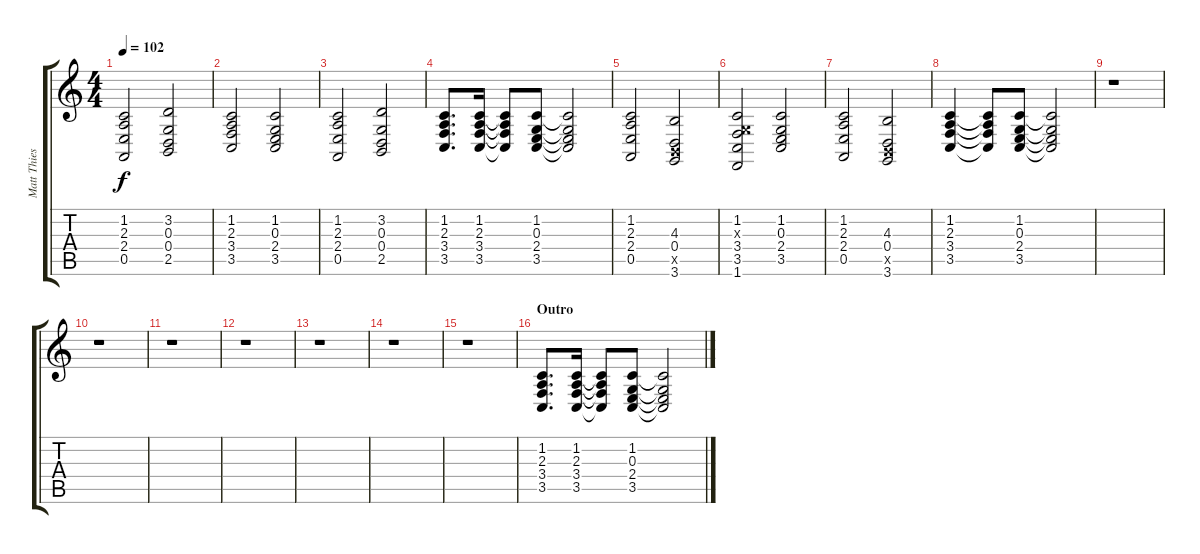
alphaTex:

\track ("Matt Thiessen (Piano L/H)" "Matt Thies") {instrument acousticgrandpiano}
\staff {score tabs}
\tuning (E4 B3 G3 D3 A2 E2) {hide}
\ts (4 4)
\tempo 102
\clef g2
\ks c
(1.2 2.3 2.4 0.5).2{dy f} (3.2 0.3 0.4 2.5).2 |
(1.2 2.3 3.4 3.5).2 (1.2 0.3 2.4 3.5).2 |
(1.2 2.3 2.4 0.5).2 (3.2 0.3 0.4 2.5).2 |
(1.2 2.3 3.4 3.5).8{d} (1.2 2.3 3.4 3.5).16 (1.2{t} 2.3{t} 3.4{t} 3.5{t}).8 (1.2 0.3 2.4 3.5).8 (1.2{t} 0.3{t} 2.4{t} 3.5{t}).2 |
(1.2 2.3 2.4 0.5).2 (4.3 0.4 2.5{x} 3.6).2 |
(1.2 0.3{x} 3.4 3.5 1.6).2 (1.2 0.3 2.4 3.5).2 |
(1.2 2.3 2.4 0.5).2 (4.3 0.4 2.5{x} 3.6).2 |
(1.2 2.3 3.4 3.5).4 (1.2{t} 2.3{t} 3.4{t} 3.5{t}).8 (1.2 0.3 2.4 3.5).8 (1.2{t} 0.3{t} 2.4{t} 3.5{t}).2 |
r.1 |
r.1 |
r.1 |
r.1 |
r.1 |
r.1 |
r.1 |
\section ("" "Outro")
(1.2 2.3 3.4 3.5).8{d} (1.2 2.3 3.4 3.5).16 (1.2{t} 2.3{t} 3.4{t} 3.5{t}).8 (1.2 0.3 2.4 3.5).8 (1.2{t} 0.3{t} 2.4{t} 3.5{t}).2
